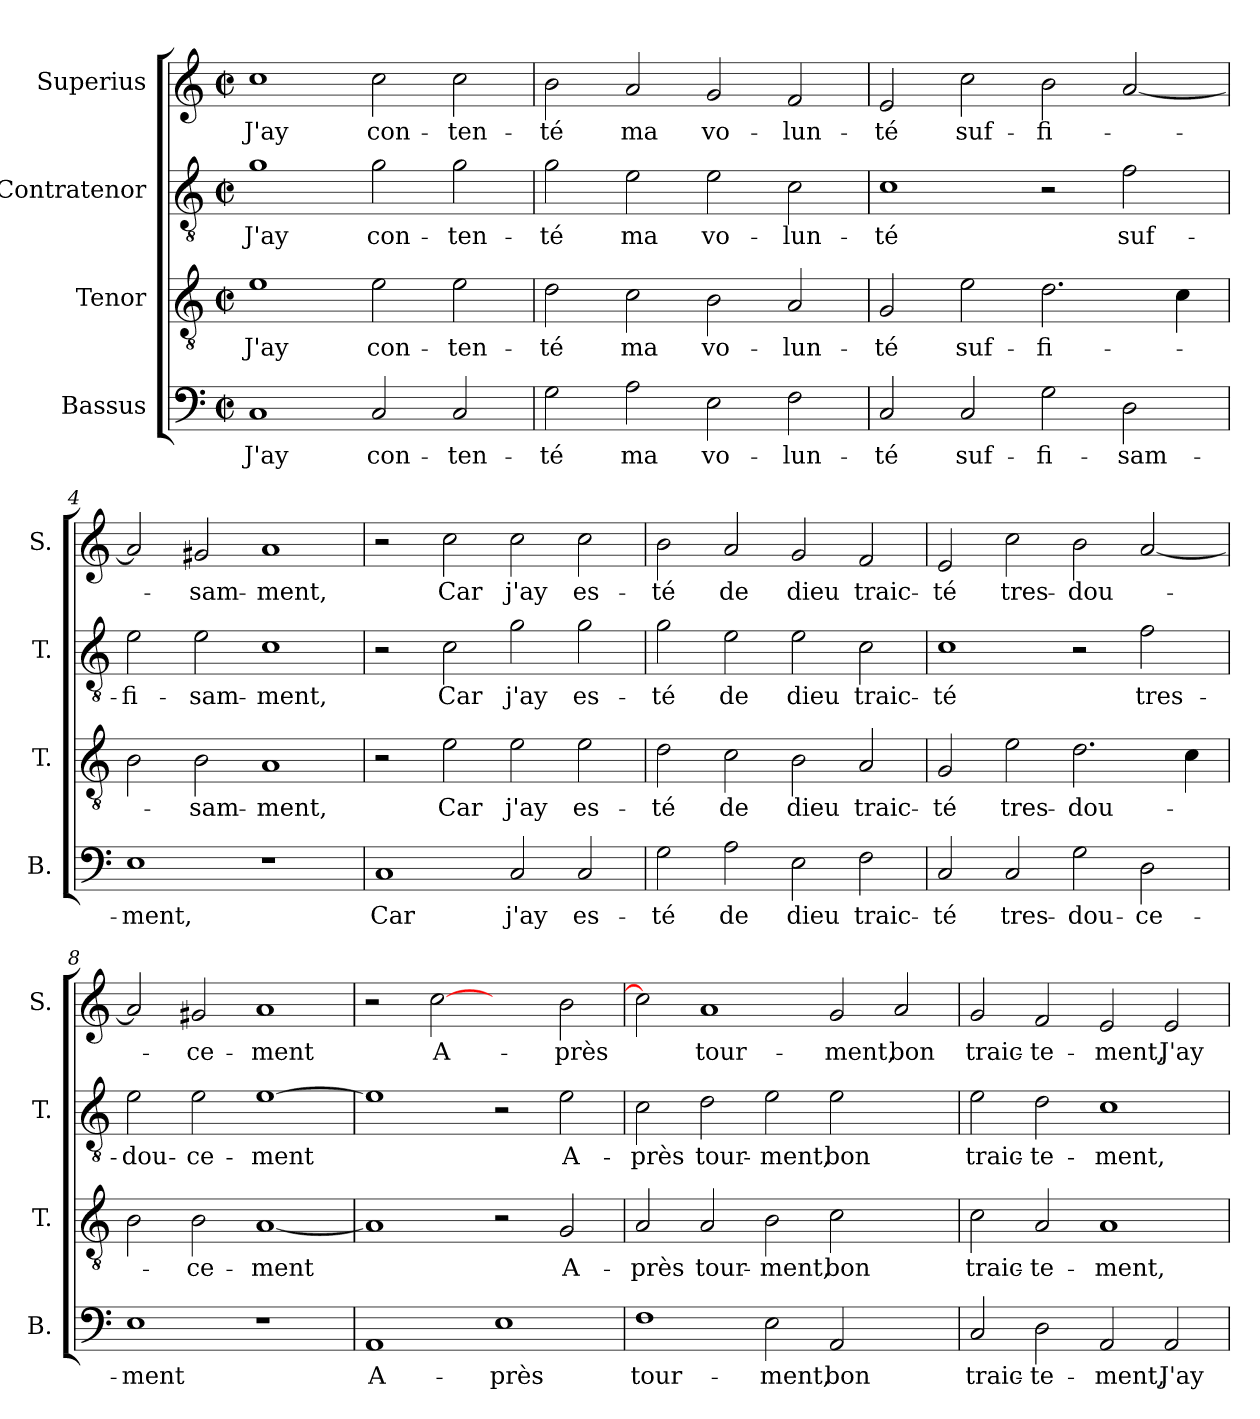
**kern	**text	**kern	**text	**kern	**text	**kern	**text
*part4	*part4	*part3	*part3	*part2	*part2	*part1	*part1
*staff4	*staff4	*staff3	*staff3	*staff2	*staff2	*staff1	*staff1
*I"Bassus	*	*I"Tenor	*	*I"Contratenor	*	*I"Superius	*
*I'B.	*	*I'T.	*	*I'T.	*	*I'S.	*
*clefF4	*	*clefGv2	*	*clefGv2	*	*clefG2	*
*k[]	*	*k[]	*	*k[]	*	*k[]	*
*C:	*	*C:	*	*C:	*	*C:	*
*M2/2	*	*M2/2	*	*M2/2	*	*M2/2	*
*met(c|)	*	*met(c|)	*	*met(c|)	*	*met(c|)	*
=1	=1	=1	=1	=1	=1	=1	=1
1C/	J'ay	1e\	J'ay	1g\	J'ay	1cc\	J'ay
2C/	con-	2e\	con-	2g\	con-	2cc\	con-
2C/	-ten-	2e\	-ten-	2g\	-ten-	2cc\	-ten-
=2	=2	=2	=2	=2	=2	=2	=2
2G\	-té	2d\	-té	2g\	-té	2b\	-té
2A\	ma	2c\	ma	2e\	ma	2a/	ma
2E\	vo-	2B\	vo-	2e\	vo-	2g/	vo-
2F\	-lun-	2A/	-lun-	2c\	-lun-	2f/	-lun-
=3	=3	=3	=3	=3	=3	=3	=3
2C/	-té	2G/	-té	1c\	-té	2e/	-té
2C/	suf-	2e\	suf-	.	.	2cc\	suf-
2G\	-fi-	2.d\	-fi-	2r	.	2b\	-fi-
2D\	-sam-	.	.	2f\	suf-	[2a/	.
.	.	4c\	.	.	.	.	.
=4	=4	=4	=4	=4	=4	=4	=4
1E\	-ment,	2B\	.	2e\	-fi-	2a/]	.
.	.	2B\	-sam-	2e\	-sam-	2g#X/	-sam-
1r	.	1A/	-ment,	1c\	-ment,	1a/	-ment,
=5	=5	=5	=5	=5	=5	=5	=5
1C/	Car	2r	.	2r	.	2r	.
.	.	2e\	Car	2c\	Car	2cc\	Car
2C/	j'ay	2e\	j'ay	2g\	j'ay	2cc\	j'ay
2C/	es-	2e\	es-	2g\	es-	2cc\	es-
!!LO:LB:g=z
=6	=6	=6	=6	=6	=6	=6	=6
2G\	-té	2d\	-té	2g\	-té	2b\	-té
2A\	de	2c\	de	2e\	de	2a/	de
2E\	dieu	2B\	dieu	2e\	dieu	2g/	dieu
2F\	traic-	2A/	traic-	2c\	traic-	2f/	traic-
=7	=7	=7	=7	=7	=7	=7	=7
2C/	-té	2G/	-té	1c\	-té	2e/	-té
2C/	tres-	2e\	tres-	.	.	2cc\	tres-
2G\	-dou-	2.d\	-dou-	2r	.	2b\	-dou-
2D\	-ce-	.	.	2f\	tres-	[2a/	.
.	.	4c\	.	.	.	.	.
=8	=8	=8	=8	=8	=8	=8	=8
1E\	-ment	2B\	.	2e\	-dou-	2a/]	.
.	.	2B\	-ce-	2e\	-ce-	2g#X/	-ce-
1r	.	[1A/	-ment	[1e\	-ment	1a/	-ment
=9	=9	=9	=9	=9	=9	=9	=9
1AA/	A-	1A/]	.	1e\]	.	2r	.
.	.	.	.	.	.	[2cc\	A-
1E\	-près	2r	.	2r	.	2ryy	.
.	.	2G/	A-	2e\	A-	2b\	-près
=10	=10	=10	=10	=10	=10	=10	=10
1F\	tour-	2A/	-près	2c\	-près	2cc\]	.
.	.	2A/	tour-	2d\	tour-	1a/	tour-
2E\	-ment,	2B\	-ment,	2e\	-ment,	.	.
2AA/	bon	2c\	bon	2e\	bon	2g/	-ment,
2ryy	.	2ryy	.	2ryy	.	2a/	bon
=11	=11	=11	=11	=11	=11	=11	=11
2C/	traic-	2c\	traic-	2e\	traic-	2g/	traic-
2D\	-te-	2A/	-te-	2d\	-te-	2f/	-te-
2AA/	-ment,	1A/	-ment,	1c\	-ment,	2e/	-ment,
2AA/	J'ay	.	.	.	.	2e/	J'ay
=	=	=	=	=	=	=	=
*-	*-	*-	*-	*-	*-	*-	*-
